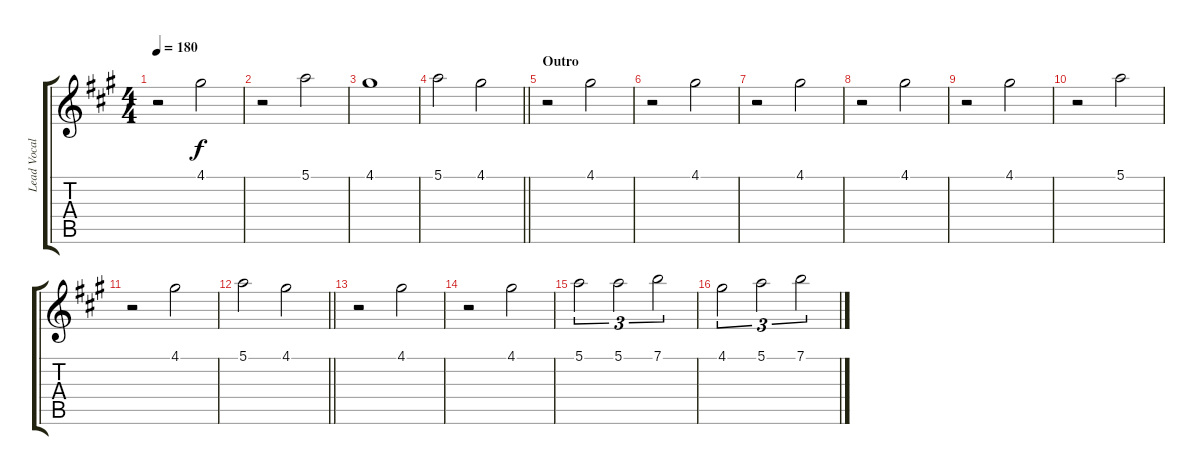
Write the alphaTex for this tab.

\track ("Lead Vocal (Adam Gontier)" "Lead Vocal") {instrument acousticguitarsteel}
\staff {score tabs}
\tuning (E4 B2 G3 D3 A2 E2) {hide}
\ts (4 4)
\tempo 180
\clef g2
\ks f#minor
r.2{dy f} 4.1.2 |
r.2 5.1.2 |
4.1.1 |
\barLineRight lightlight
5.1.2 4.1.2 |
\section ("" "Outro")
r.2{instrument distortionguitar} 4.1.2 |
r.2 4.1.2 |
r.2 4.1.2 |
r.2 4.1.2 |
r.2 4.1.2 |
r.2 5.1.2 |
r.2 4.1.2 |
\barLineRight lightlight
5.1.2 4.1.2 |
r.2 4.1.2 |
r.2 4.1.2 |
5.1.2{tu (3 2)} 5.1.2{tu (3 2)} 7.1.2{tu (3 2)} |
4.1.2{tu (3 2)} 5.1.2{tu (3 2)} 7.1.2{tu (3 2)}
